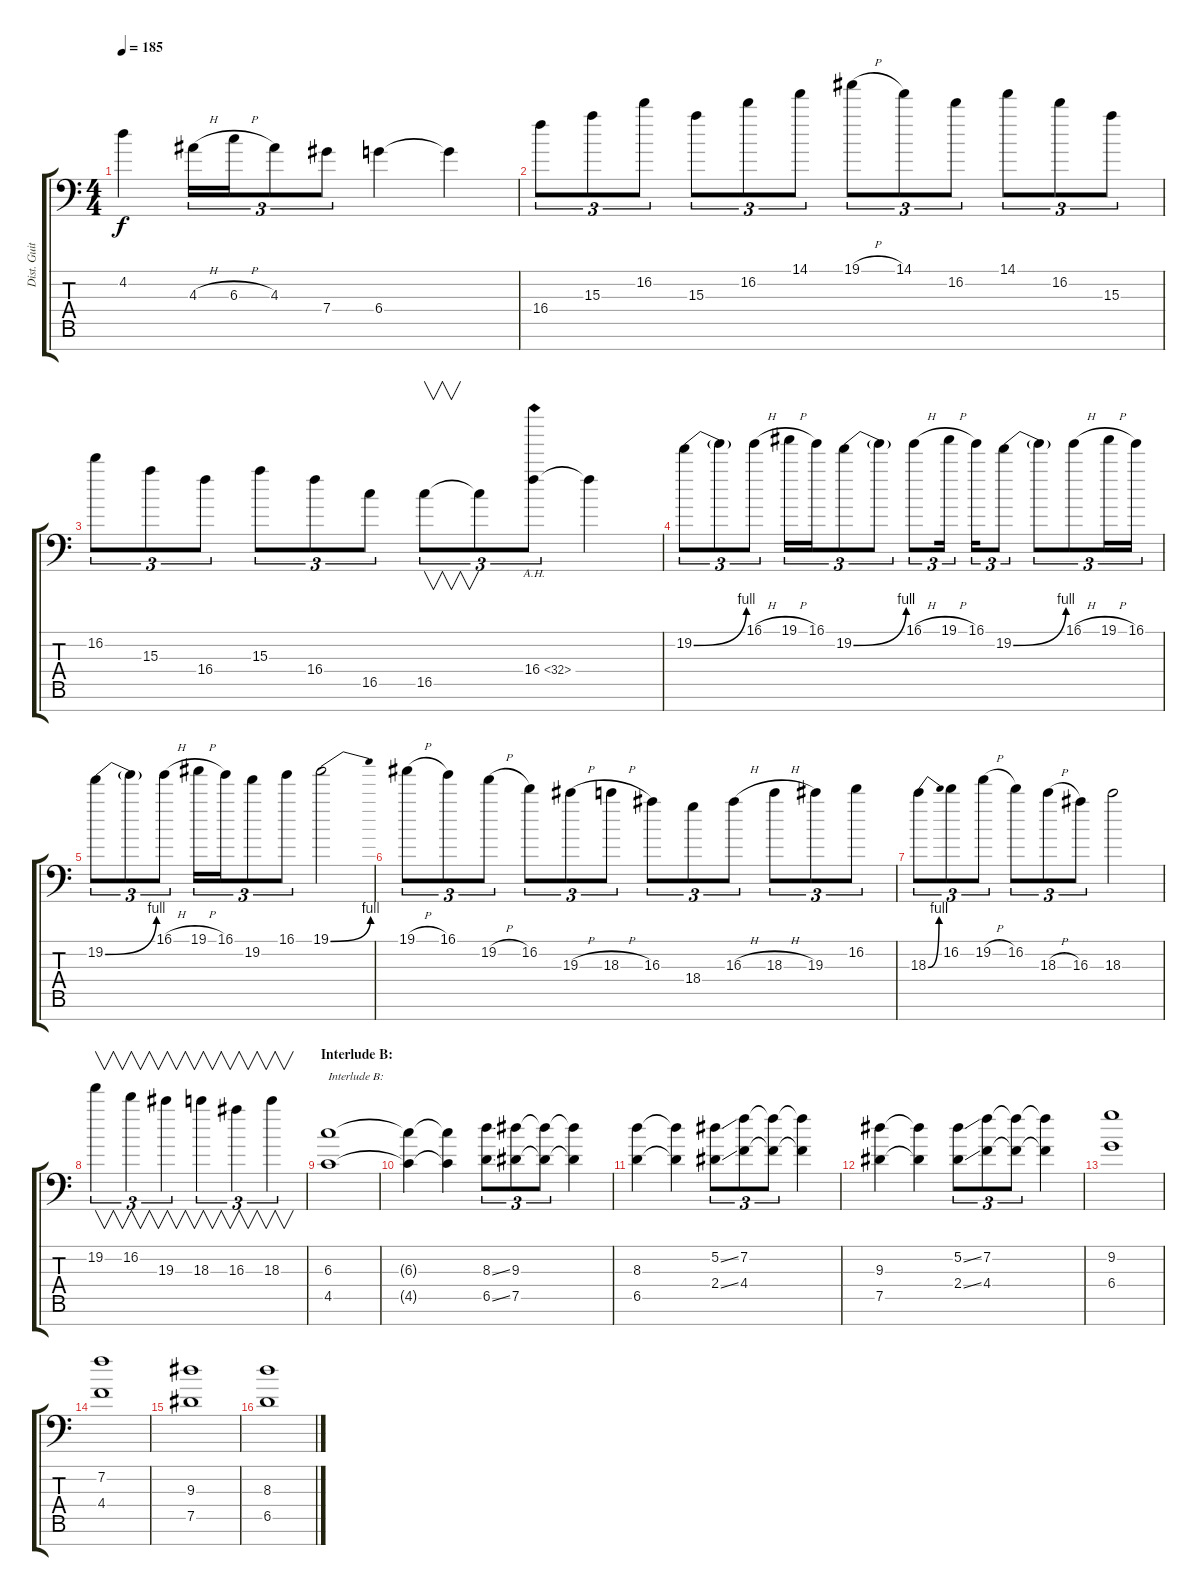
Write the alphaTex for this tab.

\track ("Dist. Guitar 1" "Dist. Guit") {instrument distortionguitar}
\staff {score tabs}
\tuning (Eb4 Bb3 Gb3 Db3 Ab2 Eb2 Bb1) {hide}
\ts (4 4)
\tempo 185
\clef f4
\ks c
4.2{t}.4{dy f} 4.3{h}.16{tu (3 2)} 6.3{h}.16{tu (3 2)} 4.3.8{tu (3 2)} 7.4.8{tu (3 2)} 6.4.4 6.4{t}.4 |
16.4.8{tu (3 2)} 15.3.8{tu (3 2)} 16.2.8{tu (3 2)} 15.3.8{tu (3 2)} 16.2.8{tu (3 2)} 14.1.8{tu (3 2)} 19.1{h}.8{tu (3 2)} 14.1.8{tu (3 2)} 16.2.8{tu (3 2)} 14.1.8{tu (3 2)} 16.2.8{tu (3 2)} 15.3.8{tu (3 2)} |
16.2.8{tu (3 2)} 15.3.8{tu (3 2)} 16.4.8{tu (3 2)} 15.3.8{tu (3 2)} 16.4.8{tu (3 2)} 16.5.8{tu (3 2)} 16.5.8{v tu (3 2)} 16.5{t}.8{tu (3 2)} 16.4{ah 16}.8{tu (3 2)} 16.4{t}.4 |
19.2{be (bend 0 0 60 4)}.8{tu (3 2)} 19.2{t}.8{tu (3 2)} 16.1{h}.8{tu (3 2)} 19.1{h}.16{tu (3 2)} 16.1.16{tu (3 2)} 19.2{be (bend 0 0 60 4)}.8{tu (3 2)} 19.2{t}.8{tu (3 2)} 16.1{h}.8{tu (3 2)} 19.1{h}.16{tu (3 2)} 16.1.16{tu (3 2)} 19.2{be (bend 0 0 60 4)}.8{tu (3 2)} 19.2{t}.8{tu (3 2)} 16.1{h}.8{tu (3 2)} 19.1{h}.16{tu (3 2)} 16.1.16{tu (3 2)} |
19.2{be (bend 0 0 60 4)}.8{tu (3 2)} 19.2{t}.8{tu (3 2)} 16.1{h}.8{tu (3 2)} 19.1{h}.16{tu (3 2)} 16.1.16{tu (3 2)} 19.2.8{tu (3 2)} 16.1.8{tu (3 2)} 19.1{be (bend 0 0 60 4)}.2 |
19.1{h}.8{tu (3 2)} 16.1.8{tu (3 2)} 19.2{h}.8{tu (3 2)} 16.2.8{tu (3 2)} 19.3{h}.8{tu (3 2)} 18.3{h}.8{tu (3 2)} 16.3.8{tu (3 2)} 18.4.8{tu (3 2)} 16.3{h}.8{tu (3 2)} 18.3{h}.8{tu (3 2)} 19.3.8{tu (3 2)} 16.2.8{tu (3 2)} |
18.3{be (bend 0 0 60 4)}.8{tu (3 2)} 16.2.8{tu (3 2)} 19.2{h}.8{tu (3 2)} 16.2.8{tu (3 2)} 18.3{h}.8{tu (3 2)} 16.3.8{tu (3 2)} 18.3.2 |
19.2.4{v tu (3 2)} 16.2.4{v tu (3 2)} 19.3.4{v tu (3 2)} 18.3.4{v tu (3 2)} 16.3.4{v tu (3 2)} 18.3.4{v tu (3 2)} |
\section ("" "Interlude B:")
(6.3 4.5).1{txt "Interlude B:" volume 14 instrument distortionguitar} |
(6.3{t} 4.5{t}).4 (6.3{t} 4.5{t}).4 (8.3{ss} 6.5{ss}).8{tu (3 2)} (9.3 7.5).8{tu (3 2)} (9.3{t} 7.5{t}).8{tu (3 2)} (9.3{t} 7.5{t}).4 |
(8.3 6.5).4 (8.3{t} 6.5{t}).4 (5.2{ss} 2.4{ss}).8{tu (3 2)} (7.2 4.4).8{tu (3 2)} (7.2{t} 4.4{t}).8{tu (3 2)} (7.2{t} 4.4{t}).4 |
(9.3 7.5).4 (9.3{t} 7.5{t}).4 (5.2{ss} 2.4{ss}).8{tu (3 2)} (7.2 4.4).8{tu (3 2)} (7.2{t} 4.4{t}).8{tu (3 2)} (7.2{t} 4.4{t}).4 |
(9.2 6.4).1 |
(7.2 4.4).1 |
(9.3 7.5).1 |
(8.3 6.5).1
